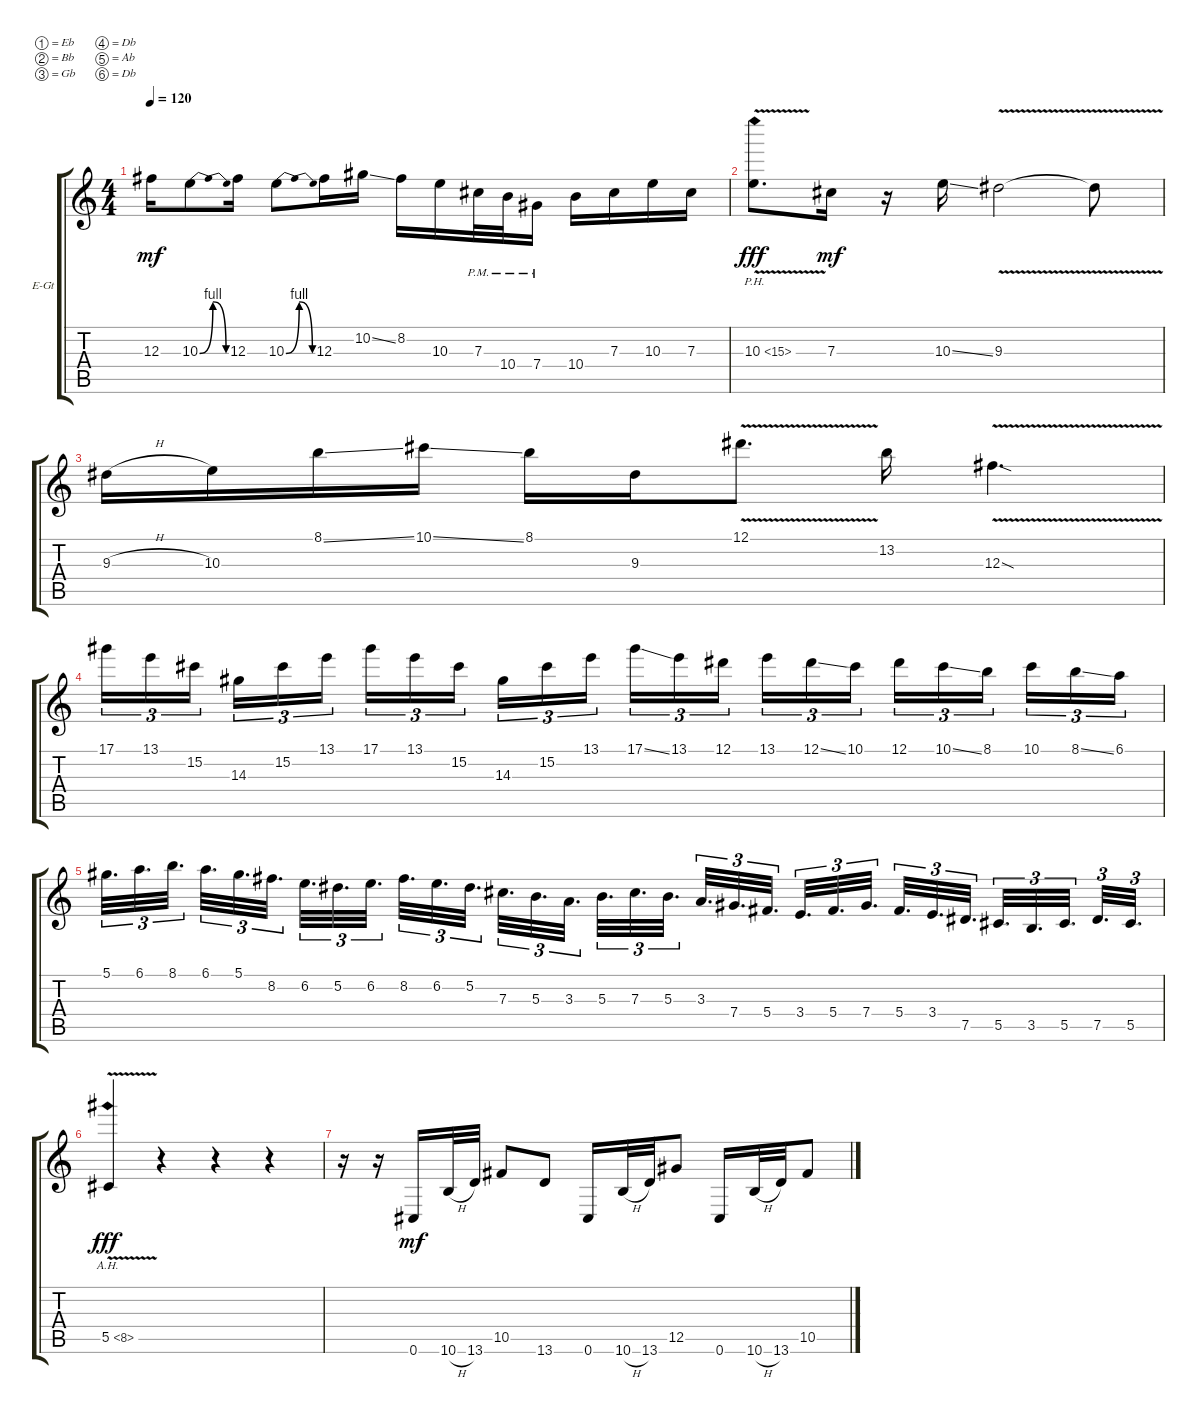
\defaultSystemsLayout 4
\bracketExtendMode groupsimilarinstruments
\firstSystemTrackNameOrientation horizontal
\otherSystemsTrackNameOrientation horizontal
\track ("Mark Tremonti" "E-Gt") {instrument distortionguitar}
\staff {score tabs}
\tuning (Eb4 Bb3 Gb3 Db3 Ab2 Db2)
\ts (4 4)
\tempo 120
\clef g2
\ks c
12.3.16{dy mf} 10.3{be (bendrelease 0 0 20.4 4 20.4 4 43.199999999999996 0)}.8 12.3.16 10.3{be (bendrelease 0 0 20.4 4 20.4 4 43.199999999999996 0)}.8 12.3.16 10.2{ss}.16 8.2.16 10.3.16 7.3{pm}.32 10.4{pm}.32 7.4{pm}.16 10.4.16 7.3.16 10.3.16 7.3.16 |
10.3{ph 5 v}.8{d dy fff} 7.3.16{dy mf} r.16 10.3{ss}.16 9.3{v}.2 9.3{v t}.8 |
9.3{h}.16 10.3.16 8.1{ss}.16 10.1{ss}.16 8.1.16 9.3.16 12.1{v}.8{d} 13.2.16 12.3{v sod}.4{d} |
17.1.16{tu (3 2)} 13.1.16{tu (3 2)} 15.2.16{tu (3 2)} 14.3.16{tu (3 2)} 15.2.16{tu (3 2)} 13.1.16{tu (3 2)} 17.1.16{tu (3 2)} 13.1.16{tu (3 2)} 15.2.16{tu (3 2)} 14.3.16{tu (3 2)} 15.2.16{tu (3 2)} 13.1.16{tu (3 2)} 17.1{ss}.16{tu (3 2)} 13.1.16{tu (3 2)} 12.1.16{tu (3 2)} 13.1.16{tu (3 2)} 12.1{ss}.16{tu (3 2)} 10.1.16{tu (3 2)} 12.1.16{tu (3 2)} 10.1{ss}.16{tu (3 2)} 8.1.16{tu (3 2)} 10.1.16{tu (3 2)} 8.1{ss}.16{tu (3 2)} 6.1.16{tu (3 2)} |
5.1.32{d tu (3 2)} 6.1.32{d tu (3 2)} 8.1.32{d tu (3 2)} 6.1.32{d tu (3 2)} 5.1.32{d tu (3 2)} 8.2.32{d tu (3 2)} 6.2.32{d tu (3 2)} 5.2.32{d tu (3 2)} 6.2.32{d tu (3 2)} 8.2.32{d tu (3 2)} 6.2.32{d tu (3 2)} 5.2.32{d tu (3 2)} 7.3.32{d tu (3 2)} 5.3.32{d tu (3 2)} 3.3.32{d tu (3 2)} 5.3.32{d tu (3 2)} 7.3.32{d tu (3 2)} 5.3.32{d tu (3 2)} 3.3.32{d tu (3 2)} 7.4.32{d tu (3 2)} 5.4.32{d tu (3 2)} 3.4.32{d tu (3 2)} 5.4.32{d tu (3 2)} 7.4.32{d tu (3 2)} 5.4.32{d tu (3 2)} 3.4.32{d tu (3 2)} 7.5.32{d tu (3 2)} 5.5.32{d tu (3 2)} 3.5.32{d tu (3 2)} 5.5.32{d tu (3 2)} 7.5.32{d tu (3 2)} 5.5.32{d tu (3 2)} |
5.5{ah 3 v}.4{dy fff} r.4 r.4 r.4 |
r.16 r.16 0.6.16{dy mf} 10.6{h}.32 13.6.32 10.5.8 13.6.8 0.6.16 10.6{h}.32 13.6.32 12.5.8 0.6.16 10.6{h}.32 13.6.32 10.5.8
